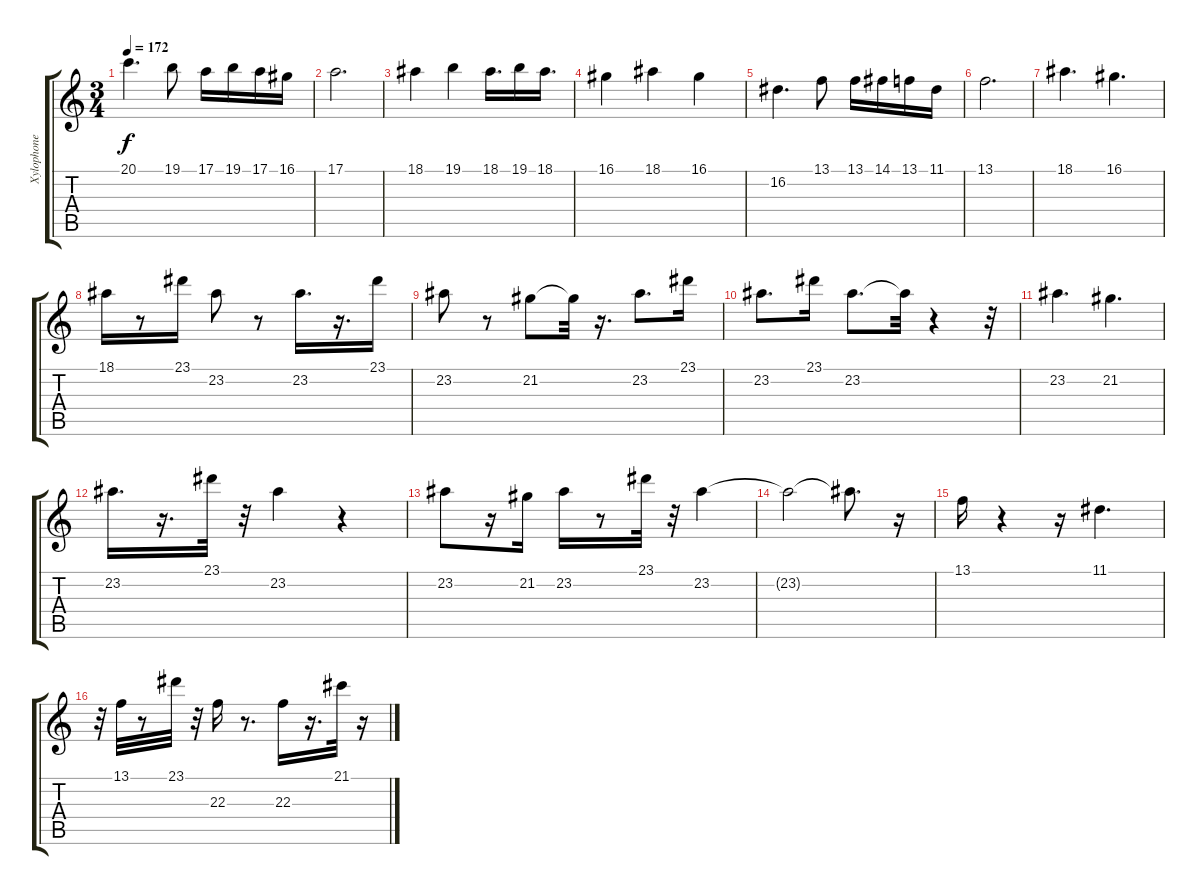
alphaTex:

\track ("Xylophone" "Xylophone") {instrument glockenspiel}
\staff {score tabs}
\tuning (E4 B3 G3 D3 A2 E2) {hide}
\ts (3 4)
\tempo 172
\clef g2
\ks c
20.1.4{d dy f} 19.1.8 17.1.16 19.1.16 17.1.16 16.1.16 |
17.1.2{d} |
18.1.4 19.1.4 18.1.16{d} 19.1.16 18.1.16{d} |
16.1.4 18.1.4 16.1.4 |
16.2.4{d} 13.1.8 13.1.16 14.1.16 13.1.16 11.1.16 |
13.1.2{d} |
18.1.4{d} 16.1.4{d} |
18.1.16 r.8 23.1.16 23.2.8 r.8 23.2.16{d} r.16{d} 23.1.16 |
23.2.8 r.8 21.2.8 21.2{t}.32 r.16{d} 23.2.8{d} 23.1.16 |
23.2.8{d} 23.1.16 23.2.8{d} 23.2{t}.32 r.4 r.32 |
23.2.4{d} 21.2.4{d} |
23.2.16{d} r.16{d} 23.1.32 r.32 23.2.4 r.4 |
23.2.8 r.16 21.2.16 23.2.16 r.8 23.1.32 r.32 23.2.4 |
23.2{t}.2 23.2{t}.8{d} r.16 |
13.1.16 r.4 r.16 11.1.4{d} |
r.32 13.1.32 r.8 23.1.32 r.32 22.3.16 r.8{d} 22.3.16 r.16{d} 21.1.32 r.16
